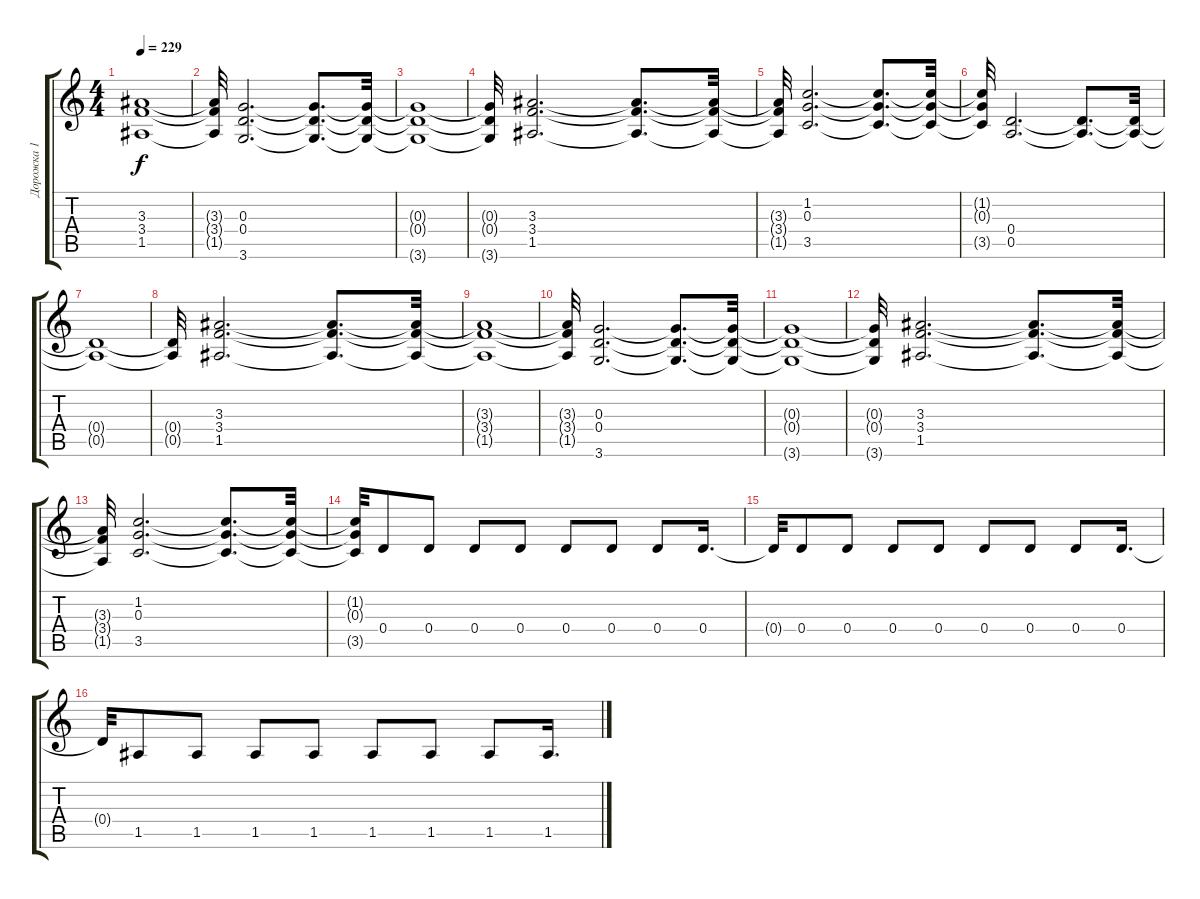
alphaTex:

\track ("Дорожка 1" "Дорожка 1") {instrument distortionguitar}
\staff {score tabs}
\tuning (E4 B3 G3 D3 A2 E2) {hide}
\ts (4 4)
\tempo 229
\clef g2
\ks c
(3.3{t} 3.4{t} 1.5{t}).1{dy f} |
(3.3{t} 3.4{t} 1.5{t}).32 (0.3 0.4 3.6).2{d} (0.3{t} 0.4{t} 3.6{t}).8{d} (0.3{t} 0.4{t} 3.6{t}).32 |
(0.3{t} 0.4{t} 3.6{t}).1 |
(0.3{t} 0.4{t} 3.6{t}).32 (3.3 3.4 1.5).2{d} (3.3{t} 3.4{t} 1.5{t}).8{d} (3.3{t} 3.4{t} 1.5{t}).32 |
(3.3{t} 3.4{t} 1.5{t}).32 (1.2 0.3 3.5).2{d} (1.2{t} 0.3{t} 3.5{t}).8{d} (1.2{t} 0.3{t} 3.5{t}).32 |
(1.2{t} 0.3{t} 3.5{t}).32 (0.4 0.5).2{d} (0.4{t} 0.5{t}).8{d} (0.4{t} 0.5{t}).32 |
(0.4{t} 0.5{t}).1 |
(0.4{t} 0.5{t}).32 (3.3 3.4 1.5).2{d} (3.3{t} 3.4{t} 1.5{t}).8{d} (3.3{t} 3.4{t} 1.5{t}).32 |
(3.3{t} 3.4{t} 1.5{t}).1 |
(3.3{t} 3.4{t} 1.5{t}).32 (0.3 0.4 3.6).2{d} (0.3{t} 0.4{t} 3.6{t}).8{d} (0.3{t} 0.4{t} 3.6{t}).32 |
(0.3{t} 0.4{t} 3.6{t}).1 |
(0.3{t} 0.4{t} 3.6{t}).32 (3.3 3.4 1.5).2{d} (3.3{t} 3.4{t} 1.5{t}).8{d} (3.3{t} 3.4{t} 1.5{t}).32 |
(3.3{t} 3.4{t} 1.5{t}).32 (1.2 0.3 3.5).2{d} (1.2{t} 0.3{t} 3.5{t}).8{d} (1.2{t} 0.3{t} 3.5{t}).32 |
(1.2{t} 0.3{t} 3.5{t}).32 0.4.8 0.4.8 0.4.8 0.4.8 0.4.8 0.4.8 0.4.8 0.4.16{d} |
0.4{t}.32 0.4.8 0.4.8 0.4.8 0.4.8 0.4.8 0.4.8 0.4.8 0.4.16{d} |
0.4{t}.32 1.5.8 1.5.8 1.5.8 1.5.8 1.5.8 1.5.8 1.5.8 1.5.16{d}
